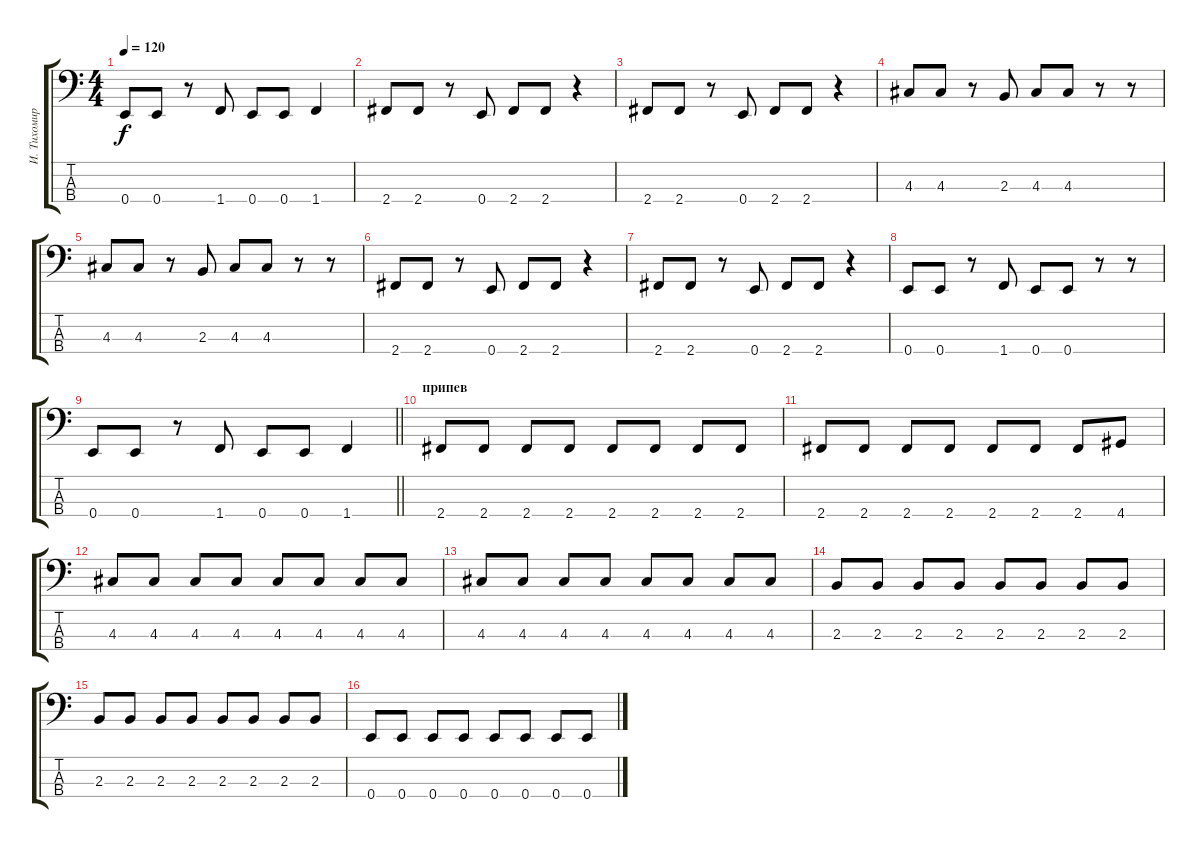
\track ("И. Тихомиров" "И. Тихомир") {instrument electricbassfinger}
\staff {score tabs}
\tuning (G2 D2 A1 E1) {hide}
\ts (4 4)
\tempo 120
\clef f4
\ks c
0.4.8{dy f} 0.4.8 r.8 1.4.8 0.4.8 0.4.8 1.4.4 |
2.4.8 2.4.8 r.8 0.4.8 2.4.8 2.4.8 r.4 |
2.4.8 2.4.8 r.8 0.4.8 2.4.8 2.4.8 r.4 |
4.3.8 4.3.8 r.8 2.3.8 4.3.8 4.3.8 r.8 r.8 |
4.3.8 4.3.8 r.8 2.3.8 4.3.8 4.3.8 r.8 r.8 |
2.4.8 2.4.8 r.8 0.4.8 2.4.8 2.4.8 r.4 |
2.4.8 2.4.8 r.8 0.4.8 2.4.8 2.4.8 r.4 |
0.4.8 0.4.8 r.8 1.4.8 0.4.8 0.4.8 r.8 r.8 |
\barLineRight lightlight
0.4.8 0.4.8 r.8 1.4.8 0.4.8 0.4.8 1.4.4 |
\section ("" "припев")
2.4.8 2.4.8 2.4.8 2.4.8 2.4.8 2.4.8 2.4.8 2.4.8 |
2.4.8 2.4.8 2.4.8 2.4.8 2.4.8 2.4.8 2.4.8 4.4.8 |
4.3.8 4.3.8 4.3.8 4.3.8 4.3.8 4.3.8 4.3.8 4.3.8 |
4.3.8 4.3.8 4.3.8 4.3.8 4.3.8 4.3.8 4.3.8 4.3.8 |
2.3.8 2.3.8 2.3.8 2.3.8 2.3.8 2.3.8 2.3.8 2.3.8 |
2.3.8 2.3.8 2.3.8 2.3.8 2.3.8 2.3.8 2.3.8 2.3.8 |
0.4.8 0.4.8 0.4.8 0.4.8 0.4.8 0.4.8 0.4.8 0.4.8
